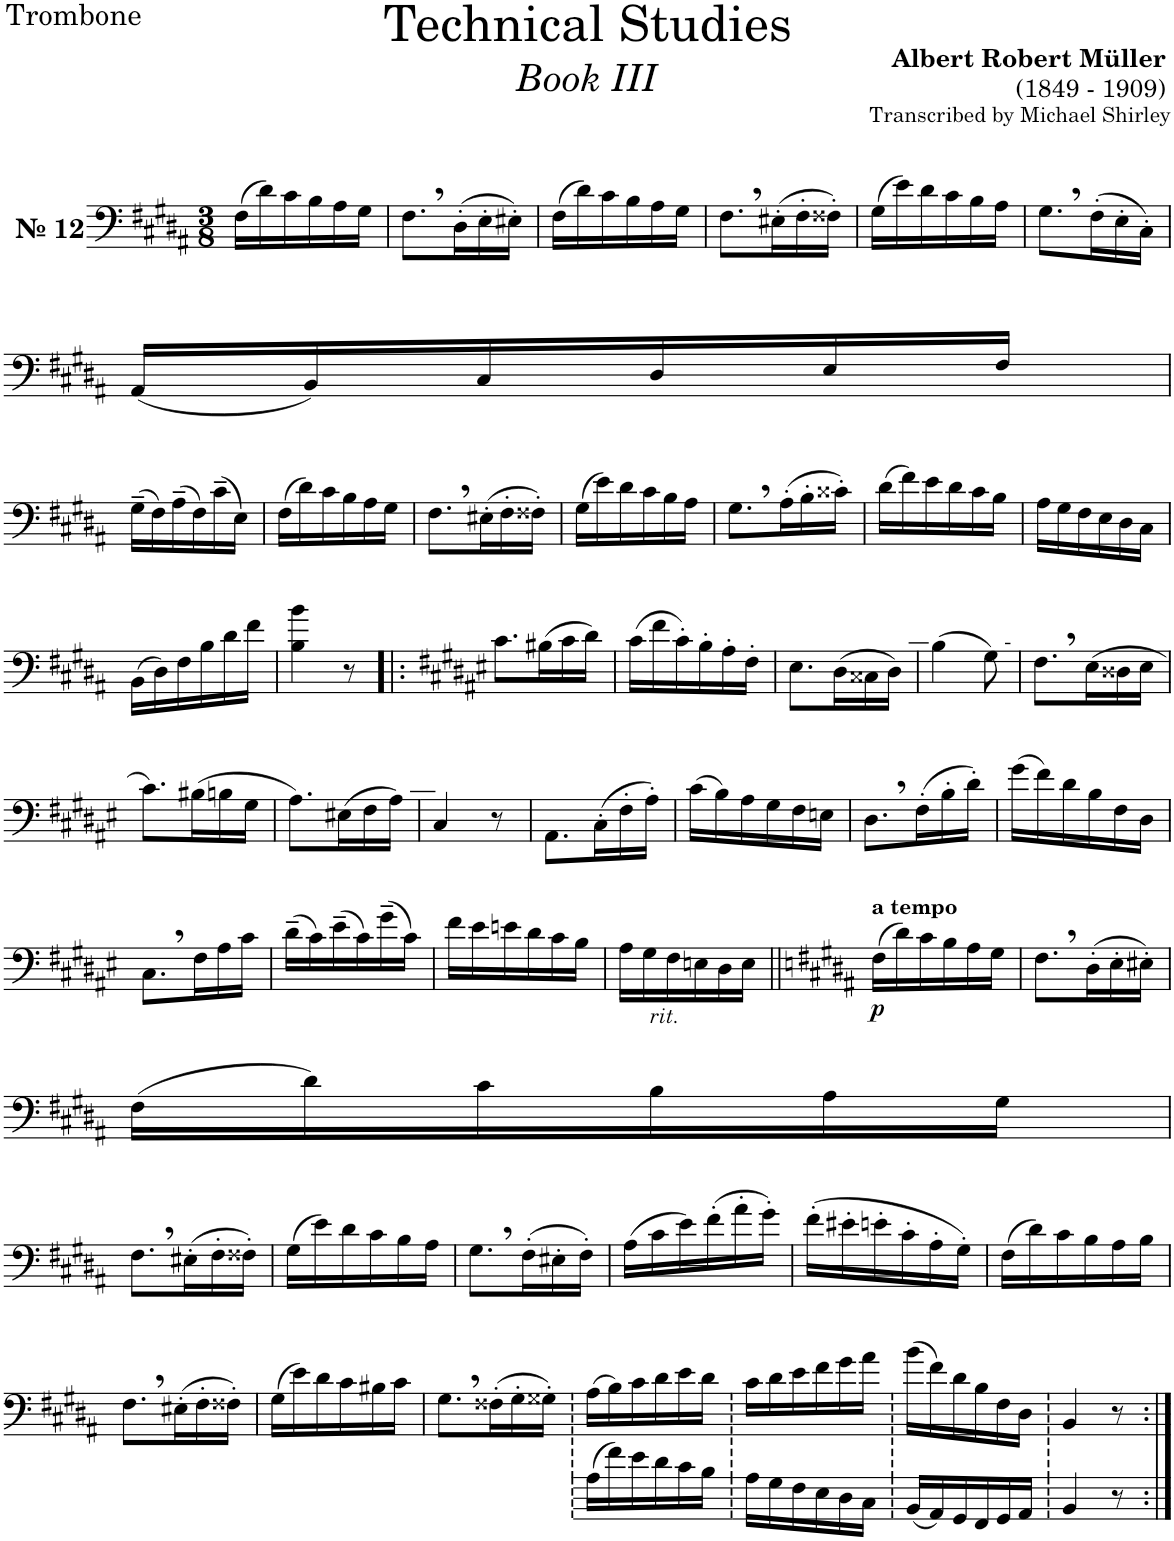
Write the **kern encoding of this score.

**kern	**kern	**dynam
*part2	*part1	*part1
*staff2	*staff1	*staff1
*I"Trombone	*I"Trombone	*
*I'Trb	*I'Trb	*
*stria5	*	*
*clefG2	*clefF4	*
*k[f#c#g#d#a#]	*k[f#c#g#d#a#]	*
*M3/8	*M3/8	*
=1	=1	=1
!	!LO:TX:a:B:t=№ 12	!
4.r	(16F#\LL	.
.	16d#\)	.
.	16c#\	.
.	16B\	.
.	16A#\	.
.	16G#\JJ	.
=2	=2	=2
4.r	8.F#,\L	.
.	(16D#'\L	.
.	16E'\	.
.	16E#X'\JJ)	.
=3	=3	=3
4.r	(16F#\LL	.
.	16d#\)	.
.	16c#\	.
.	16B\	.
.	16A#\	.
.	16G#\JJ	.
=4	=4	=4
4.r	8.F#,\L	.
.	(16E#X'\L	.
.	16F#'\	.
.	16F##X'\JJ)	.
=5	=5	=5
4.r	(16G#\LL	.
.	16e\)	.
.	16d#\	.
.	16c#\	.
.	16B\	.
.	16A#\JJ	.
=6	=6	=6
4.r	8.G#,\L	.
.	(16F#'\L	.
.	16E'\	.
.	16C#'\JJ)	.
!!LO:LB:g=z
=7	=7	=7
4.r	(16AA#/LL	.
.	16BB/)	.
.	16C#/	.
.	16D#/	.
.	16E/	.
.	16F#/JJ	.
!!LO:LB:g=z
=8	=8	=8
4.r	(16G#~\LL	.
.	16F#\)	.
.	(16A#~\	.
.	16F#\)	.
.	(16c#~\	.
.	16E\JJ)	.
=9	=9	=9
4.r	(16F#\LL	.
.	16d#\)	.
.	16c#\	.
.	16B\	.
.	16A#\	.
.	16G#\JJ	.
=10	=10	=10
4.r	8.F#,\L	.
.	(16E#X'\L	.
.	16F#'\	.
.	16F##X'\JJ)	.
=11	=11	=11
4.r	(16G#\LL	.
.	16e\)	.
.	16d#\	.
.	16c#\	.
.	16B\	.
.	16A#\JJ	.
=12	=12	=12
4.r	8.G#,\L	.
.	(16A#'\L	.
.	16B'\	.
.	16c##X'\JJ)	.
=13	=13	=13
4.r	(16d#\LL	.
.	16f#\)	.
.	16e\	.
.	16d#\	.
.	16c#\	.
.	16B\JJ	.
=14	=14	=14
4.r	16A#\LL	.
.	16G#\	.
.	16F#\	.
.	16E\	.
.	16D#\	.
.	16C#\JJ	.
!!LO:LB:g=z
=15	=15	=15
4.r	(16BB\LL	.
.	16D#\)	.
.	16F#\	.
.	16B\	.
.	16d#\	.
.	16f#\JJ	.
=16	=16	=16
4.r	4B\ 4b\	.
.	8r	.
=17!|:	=17!|:	=17!|:
*k[f#c#g#d#a#e#]	*k[f#c#g#d#a#e#]	*
4.r	8.c#\L	.
.	(16B#X\L	.
.	16c#\	.
.	16d#\JJ)	.
=18	=18	=18
4.r	(16c#\LL	.
.	16f#\	.
.	16c#'\)	.
.	16B'\	.
.	16A#'\	.
.	16F#'\JJ	.
=19	=19	=19
4.r	8.E#\L	.
.	(16D#\L	.
.	16C##X\	.
.	16D#\JJ)	.
=20	=20	=20
4.r	(4B\	.
.	8G#\)	.
=21	=21	=21
4.r	8.F#,\L	.
.	(16E#\L	.
.	16D##X\	.
.	16E#\JJ	.
!!LO:LB:g=z
=22	=22	=22
4.r	8.c#\L)	.
.	(16B#X\L	.
.	16Bn\	.
.	16G#\JJ	.
=23	=23	=23
4.r	8.A#\L)	.
.	(16E#X\L	.
.	16F#\	.
.	16A#\JJ)	.
=24	=24	=24
4.r	4C#/	.
.	8r	.
=25	=25	=25
4.r	8.AA#\L	.
.	(16C#'\L	.
.	16F#'\	.
.	16A#'\JJ)	.
=26	=26	=26
4.r	(16c#\LL	.
.	16B\)	.
.	16A#\	.
.	16G#\	.
.	16F#\	.
.	16En\JJ	.
=27	=27	=27
4.r	8.D#,\L	.
.	(16F#'\L	.
.	16B'\	.
.	16d#'\JJ)	.
=28	=28	=28
4.r	(16g#\LL	.
.	16f#\)	.
.	16d#\	.
.	16B\	.
.	16F#\	.
.	16D#\JJ	.
!!LO:LB:g=z
=29	=29	=29
4.r	8.C#,\L	.
.	16F#\L	.
.	16A#\	.
.	16c#\JJ	.
=30	=30	=30
4.r	(16d#~\LL	.
.	16c#\)	.
.	(16e#~\	.
.	16c#\)	.
.	(16g#~\	.
.	16c#\JJ)	.
=31	=31	=31
4.r	16f#\LL	.
.	16e#\	.
.	16en\	.
.	16d#\	.
.	16c#\	.
.	16B\JJ	.
=32	=32	=32
4.r	16A#\LL	.
.	16G#\	.
!	!LO:TX:b:i:t=rit.	!
.	16F#\	.
.	16En\	.
.	16D#\	.
.	16E\JJ	.
=33||	=33||	=33||
*k[f#c#g#d#a#]	*k[f#c#g#d#a#]	*
!	!LO:TX:a:B:t=a tempo	!
!	!	!LO:DY:b
4.r	(16F#\LL	p
.	16d#\)	.
.	16c#\	.
.	16B\	.
.	16A#\	.
.	16G#\JJ	.
=34	=34	=34
4.r	8.F#,\L	.
.	(16D#'\L	.
.	16E'\	.
.	16E#X'\JJ)	.
!!LO:LB:g=z
=35	=35	=35
4.r	(16F#\LL	.
.	16d#\)	.
.	16c#\	.
.	16B\	.
.	16A#\	.
.	16G#\JJ	.
!!LO:LB:g=z
=36	=36	=36
4.r	8.F#,\L	.
.	(16E#X'\L	.
.	16F#'\	.
.	16F##X'\JJ)	.
=37	=37	=37
4.r	(16G#\LL	.
.	16e\)	.
.	16d#\	.
.	16c#\	.
.	16B\	.
.	16A#\JJ	.
=38	=38	=38
4.r	8.G#,\L	.
.	(16F#'\L	.
.	16E#X'\	.
.	16F#'\JJ)	.
=39	=39	=39
4.r	(16A#\LL	.
.	16c#\	.
.	16e\)	.
.	(16f#'\	.
.	16a#'\	.
.	16g#'\JJ)	.
=40	=40	=40
4.r	(16f#'\LL	.
.	16e#X'\	.
.	16en'\	.
.	16c#'\	.
.	16A#'\	.
.	16G#'\JJ)	.
=41	=41	=41
4.r	(16F#\LL	.
.	16d#\)	.
.	16c#\	.
.	16B\	.
.	16A#\	.
.	16B\JJ	.
!!LO:LB:g=z
=42	=42	=42
*k[f#c#g#d#a#]	*k[f#c#g#d#a#]	*
4.ryy	8.F#,\L	.
.	(16E#X'\L	.
.	16F#'\	.
.	16F##X'\JJ)	.
=43	=43	=43
4.ryy	(16G#\LL	.
.	16e\)	.
.	16d#\	.
.	16c#\	.
.	16B#X\	.
.	16c#\JJ	.
=44	=44	=44
4.ryy	8.G#,\L	.
.	(16F##X'\L	.
.	16G#'\	.
.	16G##X'\JJ)	.
=45	=45	=45
(16A#\LL	(16A#\LL	.
16f#\)	16B\)	.
16e\	16c#\	.
16d#\	16d#\	.
16c#\	16e\	.
16B\JJ	16d#\JJ	.
=46	=46	=46
16A#\LL	16c#\LL	.
16G#\	16d#\	.
16F#\	16e\	.
16E\	16f#\	.
16D#\	16g#\	.
16C#\JJ	16a#\JJ	.
=47	=47	=47
(16BB/LL	(16b\LL	.
16AA#/)	16f#\)	.
16GG#/	16d#\	.
16FF#/	16B\	.
16GG#/	16F#\	.
16AA#/JJ	16D#\JJ	.
=48	=48	=48
4BB/	4BB/	.
8r	8r	.
=:|!	=:|!	=:|!
*-	*-	*-
